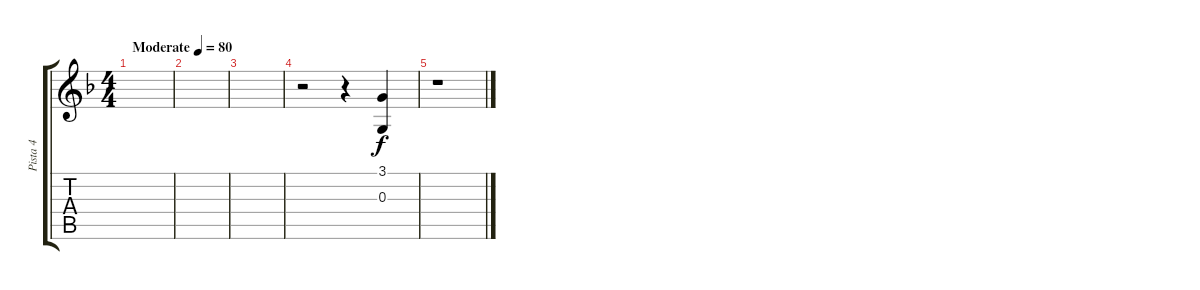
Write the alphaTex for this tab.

\track ("Pista 4" "Pista 4") {instrument reversecymbal}
\staff {score tabs}
\tuning (E4 B3 G3 D3 A2 E2) {hide}
\ts (4 4)
\tempo (80 "Moderate")
\clef g2
\ks f
|
|
|
r.2 r.4 (3.1 0.3).4 |
r.1
